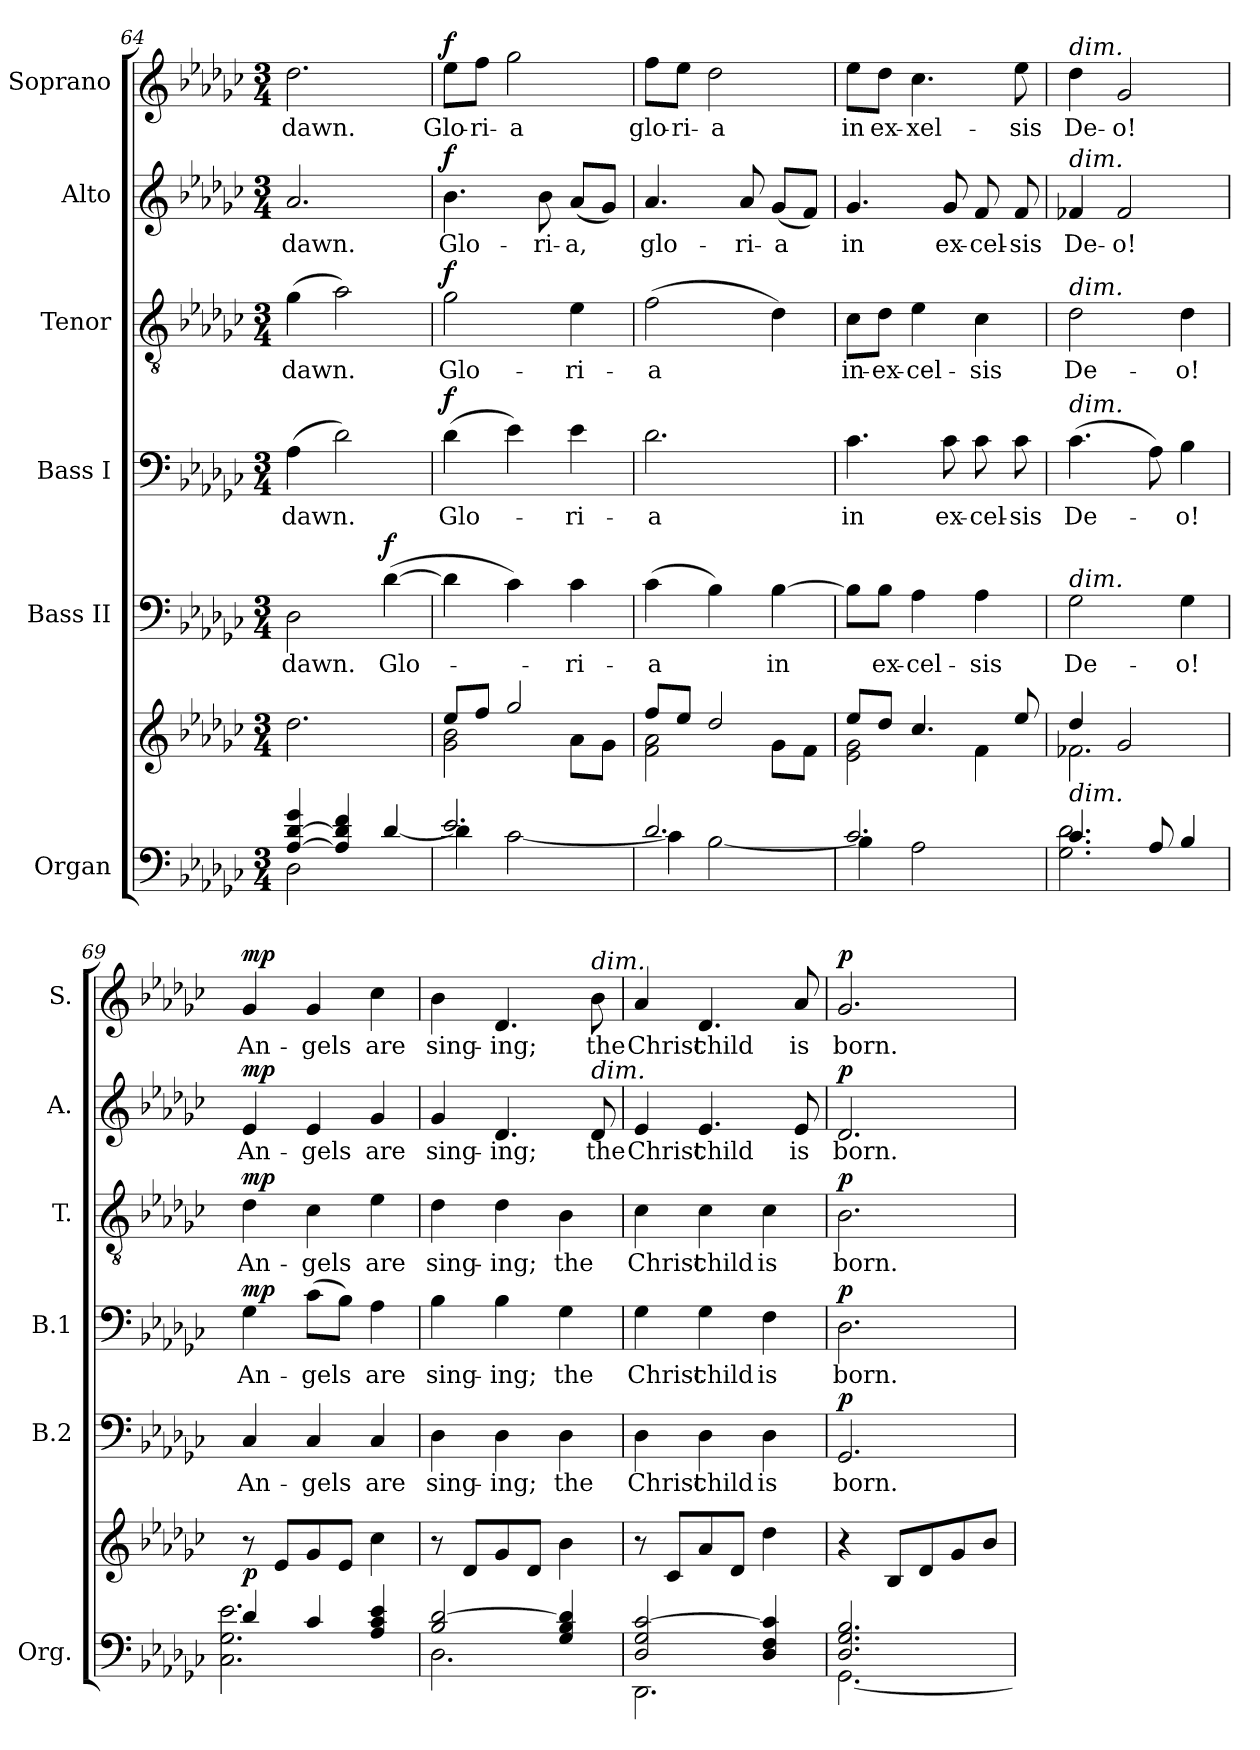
**kern	**kern	**dynam	**kern	**text	**dynam	**kern	**text	**dynam	**kern	**text	**dynam	**kern	**text	**dynam	**kern	**text	**dynam
*part6	*part6	*part6	*part5	*part5	*part5	*part4	*part4	*part4	*part3	*part3	*part3	*part2	*part2	*part2	*part1	*part1	*part1
*staff7	*staff6	*staff6/7	*staff5	*staff5	*staff5	*staff4	*staff4	*staff4	*staff3	*staff3	*staff3	*staff2	*staff2	*staff2	*staff1	*staff1	*staff1
*I"Organ	*	*	*I"Bass II	*	*	*I"Bass I	*	*	*I"Tenor	*	*	*I"Alto	*	*	*I"Soprano	*	*
*I'Org.	*	*	*I'B.2	*	*	*I'B.1	*	*	*I'T.	*	*	*I'A.	*	*	*I'S.	*	*
*clefF4	*clefG2	*	*clefF4	*	*	*clefF4	*	*	*clefGv2	*	*	*clefG2	*	*	*clefG2	*	*
*k[b-e-a-d-g-c-]	*k[b-e-a-d-g-c-]	*	*k[b-e-a-d-g-c-]	*	*	*k[b-e-a-d-g-c-]	*	*	*k[b-e-a-d-g-c-]	*	*	*k[b-e-a-d-g-c-]	*	*	*k[b-e-a-d-g-c-]	*	*
*M3/4	*M3/4	*	*M3/4	*	*	*M3/4	*	*	*M3/4	*	*	*M3/4	*	*	*M3/4	*	*
=64	=64	=64	=64	=64	=64	=64	=64	=64	=64	=64	=64	=64	=64	=64	=64	=64	=64
*^	*	*	*	*	*	*	*	*	*	*	*	*	*	*	*	*	*
[4A-/ [4d-/ 4g-/	2D-\	2.dd-\	.	2D-\	dawn.	.	(4A-\	dawn.	.	(4g-\	dawn.	.	2.a-/	dawn.	.	2.dd-\	dawn.	.
4A-/] 4d-/] 4f/	.	.	.	.	.	.	2d-\)	.	.	2a-\)	.	.	.	.	.	.	.	.
!	!	!	!	!	!	!LO:DY:a	!	!	!	!	!	!	!	!	!	!	!	!
[4d-/	4ryy	.	.	([4d-\	Glo-	f	.	.	.	.	.	.	.	.	.	.	.	.
=65	=65	=65	=65	=65	=65	=65	=65	=65	=65	=65	=65	=65	=65	=65	=65	=65	=65	=65
*	*	*^	*	*	*	*	*	*	*	*	*	*	*	*	*	*	*	*
!	!	!	!	!	!	!	!	!	!	!LO:DY:a	!	!	!LO:DY:a	!	!	!LO:DY:a	!	!	!LO:DY:a
2.e-/	4d-\]	8ee-/L	2g-\ 2b-\	.	4d-\]	.	.	(4d-\	Glo-	f	2g-\	Glo-	f	4.b-\	Glo-	f	8ee-\L	Glo-	f
.	.	8ff/J	.	.	.	.	.	.	.	.	.	.	.	.	.	.	8ff\J	-ri-	.
.	[2c-\	2gg-/	.	.	4c-\)	.	.	4e-\)	.	.	.	.	.	.	.	.	2gg-\	-a	.
.	.	.	.	.	.	.	.	.	.	.	.	.	.	8b-\	-ri-	.	.	.	.
.	.	.	8a-\L	.	4c-\	-ri-	.	4e-\	-ri-	.	4e-\	-ri-	.	(8a-/L	-a,	.	.	.	.
.	.	.	8g-\J	.	.	.	.	.	.	.	.	.	.	8g-/J)	.	.	.	.	.
=66	=66	=66	=66	=66	=66	=66	=66	=66	=66	=66	=66	=66	=66	=66	=66	=66	=66	=66	=66
2.d-/	4c-\]	8ff/L	2f\ 2a-\	.	(4c-\	-a	.	2.d-\	-a	.	(2f\	-a	.	4.a-/	glo-	.	8ff\L	glo-	.
.	.	8ee-/J	.	.	.	.	.	.	.	.	.	.	.	.	.	.	8ee-\J	-ri-	.
.	[2B-\	2dd-/	.	.	4B-\)	.	.	.	.	.	.	.	.	.	.	.	2dd-\	-a	.
.	.	.	.	.	.	.	.	.	.	.	.	.	.	8a-/	-ri-	.	.	.	.
.	.	.	8g-\L	.	[4B-\	in	.	.	.	.	4d-\)	.	.	(8g-/L	-a	.	.	.	.
.	.	.	8f\J	.	.	.	.	.	.	.	.	.	.	8f/J)	.	.	.	.	.
!!LO:PB:g=z
=67	=67	=67	=67	=67	=67	=67	=67	=67	=67	=67	=67	=67	=67	=67	=67	=67	=67	=67	=67
2.c-/	4B-\]	8ee-/L	2e-\ 2g-\	.	8B-\L]	.	.	4.c-\	in	.	8c-\L	in-	.	4.g-/	in	.	8ee-\L	in	.
.	.	8dd-/J	.	.	8B-\J	ex-	.	.	.	.	8d-\J	-ex-	.	.	.	.	8dd-\J	ex-	.
.	2A-\	4.cc-/	.	.	4A-\	-cel-	.	.	.	.	4e-\	-cel-	.	.	.	.	4.cc-\	-xel-	.
.	.	.	.	.	.	.	.	8c-\	ex-	.	.	.	.	8g-/	ex-	.	.	.	.
.	.	.	4f\	.	4A-\	-sis	.	8c-\	-cel-	.	4c-\	-sis	.	8f/	-cel-	.	.	.	.
.	.	8ee-/	.	.	.	.	.	8c-\	-sis	.	.	.	.	8f/	-sis	.	8ee-\	-sis	.
=68	=68	=68	=68	=68	=68	=68	=68	=68	=68	=68	=68	=68	=68	=68	=68	=68	=68	=68	=68
!	!	!	!	!	!	!	!	!	!	!	!	!	!	!	!	!	!LO:TX:a:i:t=dim.	!	!
!	!	!	!	!	!	!	!	!	!	!	!	!	!	!LO:TX:a:i:t=dim.	!	!	!	!	!
!	!	!	!	!	!	!	!	!	!	!	!LO:TX:a:i:t=dim.	!	!	!	!	!	!	!	!
!	!	!	!	!	!	!	!	!LO:TX:a:i:t=dim.	!	!	!	!	!	!	!	!	!	!	!
!	!	!	!	!	!LO:TX:a:i:t=dim.	!	!	!	!	!	!	!	!	!	!	!	!	!	!
!LO:TX:a:i:t=dim.	!	!	!	!	!	!	!	!	!	!	!	!	!	!	!	!	!	!	!
4.c-/	2.G-\ 2.d-\	4dd-/	2.f-X\	.	2G-\	De-	.	(4.c-\	De-	.	2d-\	De-	.	4f-X/	De-	.	4dd-\	De-	.
.	.	2g-/	.	.	.	.	.	.	.	.	.	.	.	2f-/	-o!	.	2g-/	-o!	.
8A-/	.	.	.	.	.	.	.	8A-\)	.	.	.	.	.	.	.	.	.	.	.
4B-/	.	.	.	.	4G-\	-o!	.	4B-\	-o!	.	4d-\	-o!	.	.	.	.	.	.	.
*	*	*v	*v	*	*	*	*	*	*	*	*	*	*	*	*	*	*	*	*
=69	=69	=69	=69	=69	=69	=69	=69	=69	=69	=69	=69	=69	=69	=69	=69	=69	=69	=69
!	!	!	!LO:DY:a=2	!	!	!LO:DY:a	!	!	!	!	!	!	!	!	!	!	!	!
!	!	!	!	!	!	!LO:DY:n=1:a	!	!	!LO:DY:a	!	!	!LO:DY:a	!	!	!LO:DY:a	!	!	!LO:DY:a
4d-/	2.C-\ 2.G-\ 2.e-\	8r	p	4C-/	An-	mp mp	4G-\	An-	mp	4d-\	An-	mp	4e-/	An-	mp	4g-/	An-	mp
.	.	8e-/L	.	.	.	.	.	.	.	.	.	.	.	.	.	.	.	.
4c-/	.	8g-/	.	4C-/	-gels	.	(8c-\L	-gels	.	4c-\	-gels	.	4e-/	-gels	.	4g-/	-gels	.
.	.	8e-/J	.	.	.	.	8B-\J)	.	.	.	.	.	.	.	.	.	.	.
4A-/ 4c-/ 4e-/	.	4cc-\	.	4C-/	are	.	4A-\	are	.	4e-\	are	.	4g-/	are	.	4cc-\	are	.
=70	=70	=70	=70	=70	=70	=70	=70	=70	=70	=70	=70	=70	=70	=70	=70	=70	=70	=70
2B-/ [2d-/	2.D-\	8r	.	4D-\	sing-	.	4B-\	sing-	.	4d-\	sing-	.	4g-/	sing-	.	4b-\	sing-	.
.	.	8d-/L	.	.	.	.	.	.	.	.	.	.	.	.	.	.	.	.
.	.	8g-/	.	4D-\	-ing;	.	4B-\	-ing;	.	4d-\	-ing;	.	4.d-/	-ing;	.	4.d-/	-ing;	.
.	.	8d-/J	.	.	.	.	.	.	.	.	.	.	.	.	.	.	.	.
4G-/ 4B-/ 4d-/]	.	4b-\	.	4D-\	the	.	4G-\	the	.	4B-\	the	.	.	.	.	.	.	.
!	!	!	!	!	!	!	!	!	!	!	!	!	!	!	!	!LO:TX:a:i:t=dim.	!	!
!	!	!	!	!	!	!	!	!	!	!	!	!	!LO:TX:a:i:t=dim.	!	!	!	!	!
.	.	.	.	.	.	.	.	.	.	.	.	.	8d-/	the	.	8b-\	the	.
=71	=71	=71	=71	=71	=71	=71	=71	=71	=71	=71	=71	=71	=71	=71	=71	=71	=71	=71
2D-/ 2G-/ [2c-/	2.DD-\	8r	.	4D-\	Christ	.	4G-\	Christ	.	4c-\	Christ	.	4e-/	Christ	.	4a-/	Christ	.
.	.	8c-/L	.	.	.	.	.	.	.	.	.	.	.	.	.	.	.	.
.	.	8a-/	.	4D-\	child	.	4G-\	child	.	4c-\	child	.	4.e-/	child	.	4.d-/	child	.
.	.	8d-/J	.	.	.	.	.	.	.	.	.	.	.	.	.	.	.	.
4D-/ 4F/ 4c-/]	.	4dd-\	.	4D-\	is	.	4F\	is	.	4c-\	is	.	.	.	.	.	.	.
.	.	.	.	.	.	.	.	.	.	.	.	.	8e-/	is	.	8a-/	is	.
=72	=72	=72	=72	=72	=72	=72	=72	=72	=72	=72	=72	=72	=72	=72	=72	=72	=72	=72
!	!	!	!	!	!	!LO:DY:a	!	!	!LO:DY:a	!	!	!LO:DY:a	!	!	!LO:DY:a	!	!	!LO:DY:a
2.D-/ 2.G-/ 2.B-/	[2.GG-\	4r	.	2.GG-/	born.	p	2.D-\	born.	p	2.B-\	born.	p	2.d-/	born.	p	2.g-/	born.	p
.	.	8B-/L	.	.	.	.	.	.	.	.	.	.	.	.	.	.	.	.
.	.	8d-/	.	.	.	.	.	.	.	.	.	.	.	.	.	.	.	.
.	.	8g-/	.	.	.	.	.	.	.	.	.	.	.	.	.	.	.	.
.	.	8b-/J	.	.	.	.	.	.	.	.	.	.	.	.	.	.	.	.
*v	*v	*	*	*	*	*	*	*	*	*	*	*	*	*	*	*	*	*
=	=	=	=	=	=	=	=	=	=	=	=	=	=	=	=	=	=
*-	*-	*-	*-	*-	*-	*-	*-	*-	*-	*-	*-	*-	*-	*-	*-	*-	*-
